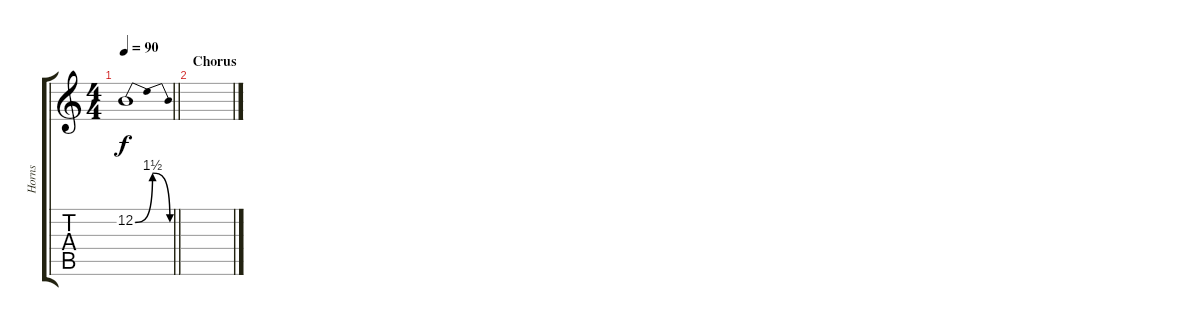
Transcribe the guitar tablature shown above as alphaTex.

\track ("Horns" "Horns") {instrument altosax}
\staff {score tabs}
\tuning (E4 B3 G3 D3 A2 E2) {hide}
\ts (4 4)
\tempo 90
\clef g2
\barLineRight lightlight
\ks c
12.2{be (bendrelease 0 0 6 6 31 6 60 0)}.1{dy f} |
\section ("" "Chorus")
